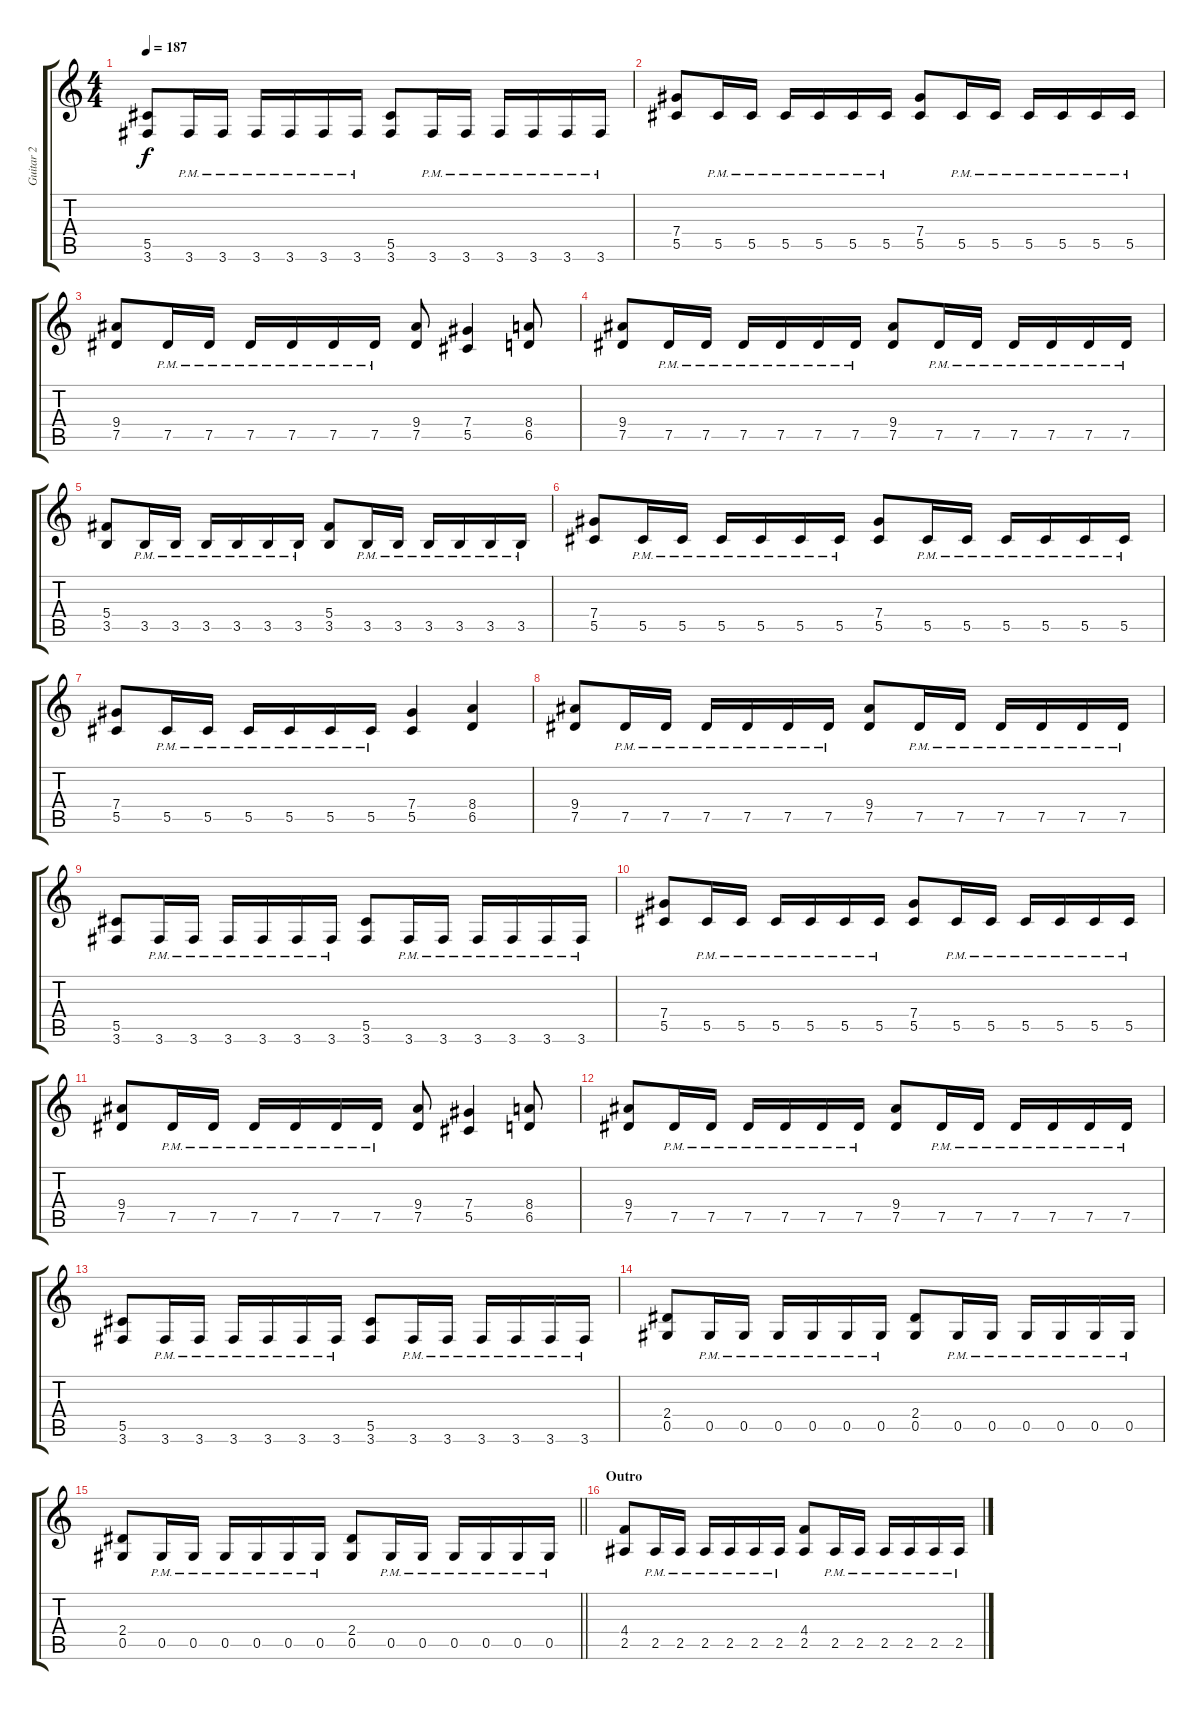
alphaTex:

\track ("Guitar 2" "Guitar 2") {instrument overdrivenguitar}
\staff {score tabs}
\tuning (Eb4 Bb3 Gb3 Db3 Ab2 Eb2) {hide}
\ts (4 4)
\tempo 187
\clef g2
\ks c
(5.5 3.6).8{dy f} 3.6{pm}.16 3.6{pm}.16 3.6{pm}.16 3.6{pm}.16 3.6{pm}.16 3.6{pm}.16 (5.5 3.6).8 3.6{pm}.16 3.6{pm}.16 3.6{pm}.16 3.6{pm}.16 3.6{pm}.16 3.6{pm}.16 |
(7.4 5.5).8 5.5{pm}.16 5.5{pm}.16 5.5{pm}.16 5.5{pm}.16 5.5{pm}.16 5.5{pm}.16 (7.4 5.5).8 5.5{pm}.16 5.5{pm}.16 5.5{pm}.16 5.5{pm}.16 5.5{pm}.16 5.5{pm}.16 |
(9.4 7.5).8 7.5{pm}.16 7.5{pm}.16 7.5{pm}.16 7.5{pm}.16 7.5{pm}.16 7.5{pm}.16 (9.4 7.5).8 (7.4 5.5).4 (8.4 6.5).8 |
(9.4 7.5).8 7.5{pm}.16 7.5{pm}.16 7.5{pm}.16 7.5{pm}.16 7.5{pm}.16 7.5{pm}.16 (9.4 7.5).8 7.5{pm}.16 7.5{pm}.16 7.5{pm}.16 7.5{pm}.16 7.5{pm}.16 7.5{pm}.16 |
(5.4 3.5).8 3.5{pm}.16 3.5{pm}.16 3.5{pm}.16 3.5{pm}.16 3.5{pm}.16 3.5{pm}.16 (5.4 3.5).8 3.5{pm}.16 3.5{pm}.16 3.5{pm}.16 3.5{pm}.16 3.5{pm}.16 3.5{pm}.16 |
(7.4 5.5).8 5.5{pm}.16 5.5{pm}.16 5.5{pm}.16 5.5{pm}.16 5.5{pm}.16 5.5{pm}.16 (7.4 5.5).8 5.5{pm}.16 5.5{pm}.16 5.5{pm}.16 5.5{pm}.16 5.5{pm}.16 5.5{pm}.16 |
(7.4 5.5).8 5.5{pm}.16 5.5{pm}.16 5.5{pm}.16 5.5{pm}.16 5.5{pm}.16 5.5{pm}.16 (7.4 5.5).4 (8.4 6.5).4 |
(9.4 7.5).8 7.5{pm}.16 7.5{pm}.16 7.5{pm}.16 7.5{pm}.16 7.5{pm}.16 7.5{pm}.16 (9.4 7.5).8 7.5{pm}.16 7.5{pm}.16 7.5{pm}.16 7.5{pm}.16 7.5{pm}.16 7.5{pm}.16 |
(5.5 3.6).8 3.6{pm}.16 3.6{pm}.16 3.6{pm}.16 3.6{pm}.16 3.6{pm}.16 3.6{pm}.16 (5.5 3.6).8 3.6{pm}.16 3.6{pm}.16 3.6{pm}.16 3.6{pm}.16 3.6{pm}.16 3.6{pm}.16 |
(7.4 5.5).8 5.5{pm}.16 5.5{pm}.16 5.5{pm}.16 5.5{pm}.16 5.5{pm}.16 5.5{pm}.16 (7.4 5.5).8 5.5{pm}.16 5.5{pm}.16 5.5{pm}.16 5.5{pm}.16 5.5{pm}.16 5.5{pm}.16 |
(9.4 7.5).8 7.5{pm}.16 7.5{pm}.16 7.5{pm}.16 7.5{pm}.16 7.5{pm}.16 7.5{pm}.16 (9.4 7.5).8 (7.4 5.5).4 (8.4 6.5).8 |
(9.4 7.5).8 7.5{pm}.16 7.5{pm}.16 7.5{pm}.16 7.5{pm}.16 7.5{pm}.16 7.5{pm}.16 (9.4 7.5).8 7.5{pm}.16 7.5{pm}.16 7.5{pm}.16 7.5{pm}.16 7.5{pm}.16 7.5{pm}.16 |
(5.5 3.6).8 3.6{pm}.16 3.6{pm}.16 3.6{pm}.16 3.6{pm}.16 3.6{pm}.16 3.6{pm}.16 (5.5 3.6).8 3.6{pm}.16 3.6{pm}.16 3.6{pm}.16 3.6{pm}.16 3.6{pm}.16 3.6{pm}.16 |
(2.4 0.5).8 0.5{pm}.16 0.5{pm}.16 0.5{pm}.16 0.5{pm}.16 0.5{pm}.16 0.5{pm}.16 (2.4 0.5).8 0.5{pm}.16 0.5{pm}.16 0.5{pm}.16 0.5{pm}.16 0.5{pm}.16 0.5{pm}.16 |
\barLineRight lightlight
(2.4 0.5).8 0.5{pm}.16 0.5{pm}.16 0.5{pm}.16 0.5{pm}.16 0.5{pm}.16 0.5{pm}.16 (2.4 0.5).8 0.5{pm}.16 0.5{pm}.16 0.5{pm}.16 0.5{pm}.16 0.5{pm}.16 0.5{pm}.16 |
\section ("" "Outro")
(4.4 2.5).8 2.5{pm}.16 2.5{pm}.16 2.5{pm}.16 2.5{pm}.16 2.5{pm}.16 2.5{pm}.16 (4.4 2.5).8 2.5{pm}.16 2.5{pm}.16 2.5{pm}.16 2.5{pm}.16 2.5{pm}.16 2.5{pm}.16
